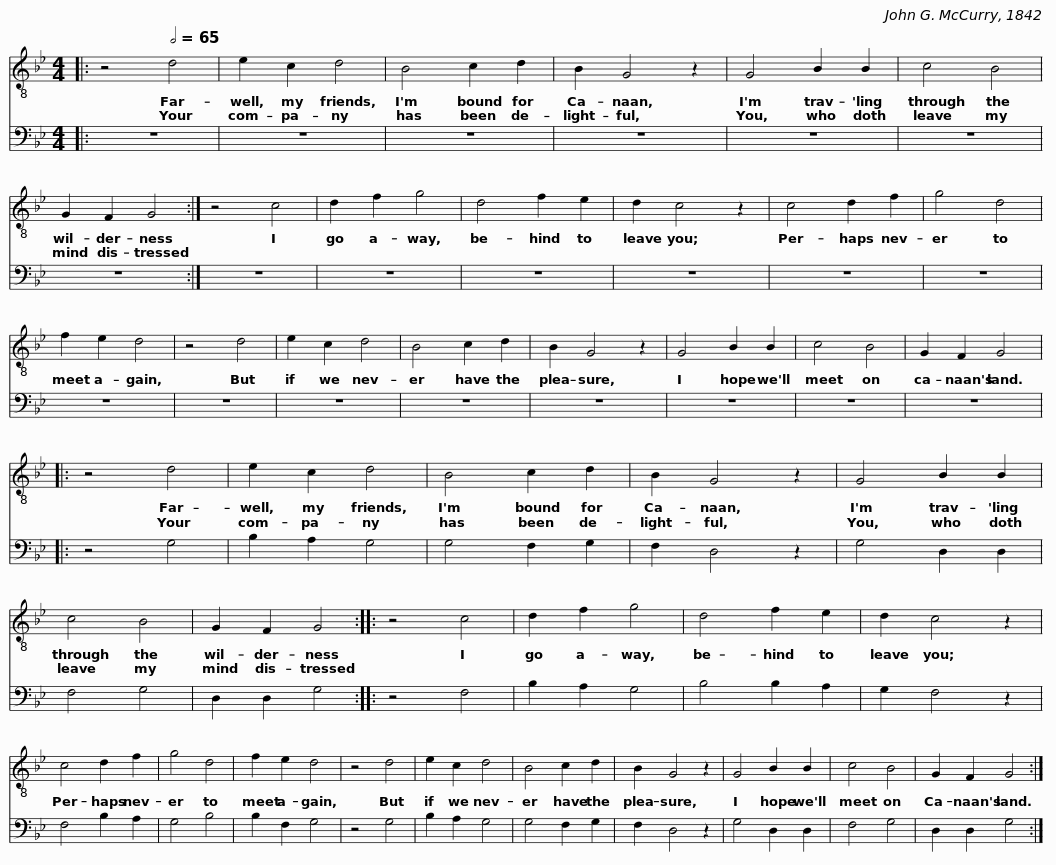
X:1
%%score 1 2
L:1/8
M:4/4
I:linebreak $
K:Bb
V:1 treble-8
V:2 bass
V:1
|: z4[Q:1/2=65] d4 | e2 c2 d4 | B4 c2 d2 | B2 G4 z2 | G4 B2 B2 | %5
 c4 B4 | G2 F2 G4 :|$ z4 c4 | d2 f2 g4 | d4 f2 e2 | %10
 d2 c4 z2 | c4 d2 f2 | g4 d4 | f2 e2 d4 |$ z4 d4 | %15
 e2 c2 d4 | B4 c2 d2 | B2 G4 z2 | G4 B2 B2 | c4 B4 | %20
 G2 F2 G4 |:$ z4 d4 | e2 c2 d4 | B4 c2 d2 | B2 G4 z2 | %25
 G4 B2 B2 | c4 B4 | G2 F2 G4 ::$ z4 c4 | d2 f2 g4 | %30
 d4 f2 e2 | d2 c4 z2 | c4 d2 f2 | g4 d4 | f2 e2 d4 |$ %35
 z4 d4 | e2 c2 d4 | B4 c2 d2 | B2 G4 z2 | G4 B2 B2 | %40
 c4 B4 | G2 F2 G4 :| %42
V:2
|: z8 | z8 | z8 | z8 | z8 | %5
 z8 | z8 :|$ z8 | z8 | z8 | %10
 z8 | z8 | z8 | z8 |$ z8 | %15
 z8 | z8 | z8 | z8 | z8 | %20
 z8 |:$ z4 G,4 | B,2 A,2 G,4 | G,4 F,2 G,2 | F,2 D,4 z2 | %25
 G,4 D,2 D,2 | F,4 G,4 | D,2 D,2 G,4 ::$ z4 F,4 | B,2 A,2 G,4 | %30
 B,4 B,2 A,2 | G,2 F,4 z2 | F,4 B,2 A,2 | G,4 B,4 | B,2 F,2 G,4 |$ %35
 z4 G,4 | B,2 A,2 G,4 | G,4 F,2 G,2 | F,2 D,4 z2 | G,4 D,2 D,2 | %40
 F,4 G,4 | D,2 D,2 G,4 :| %42
